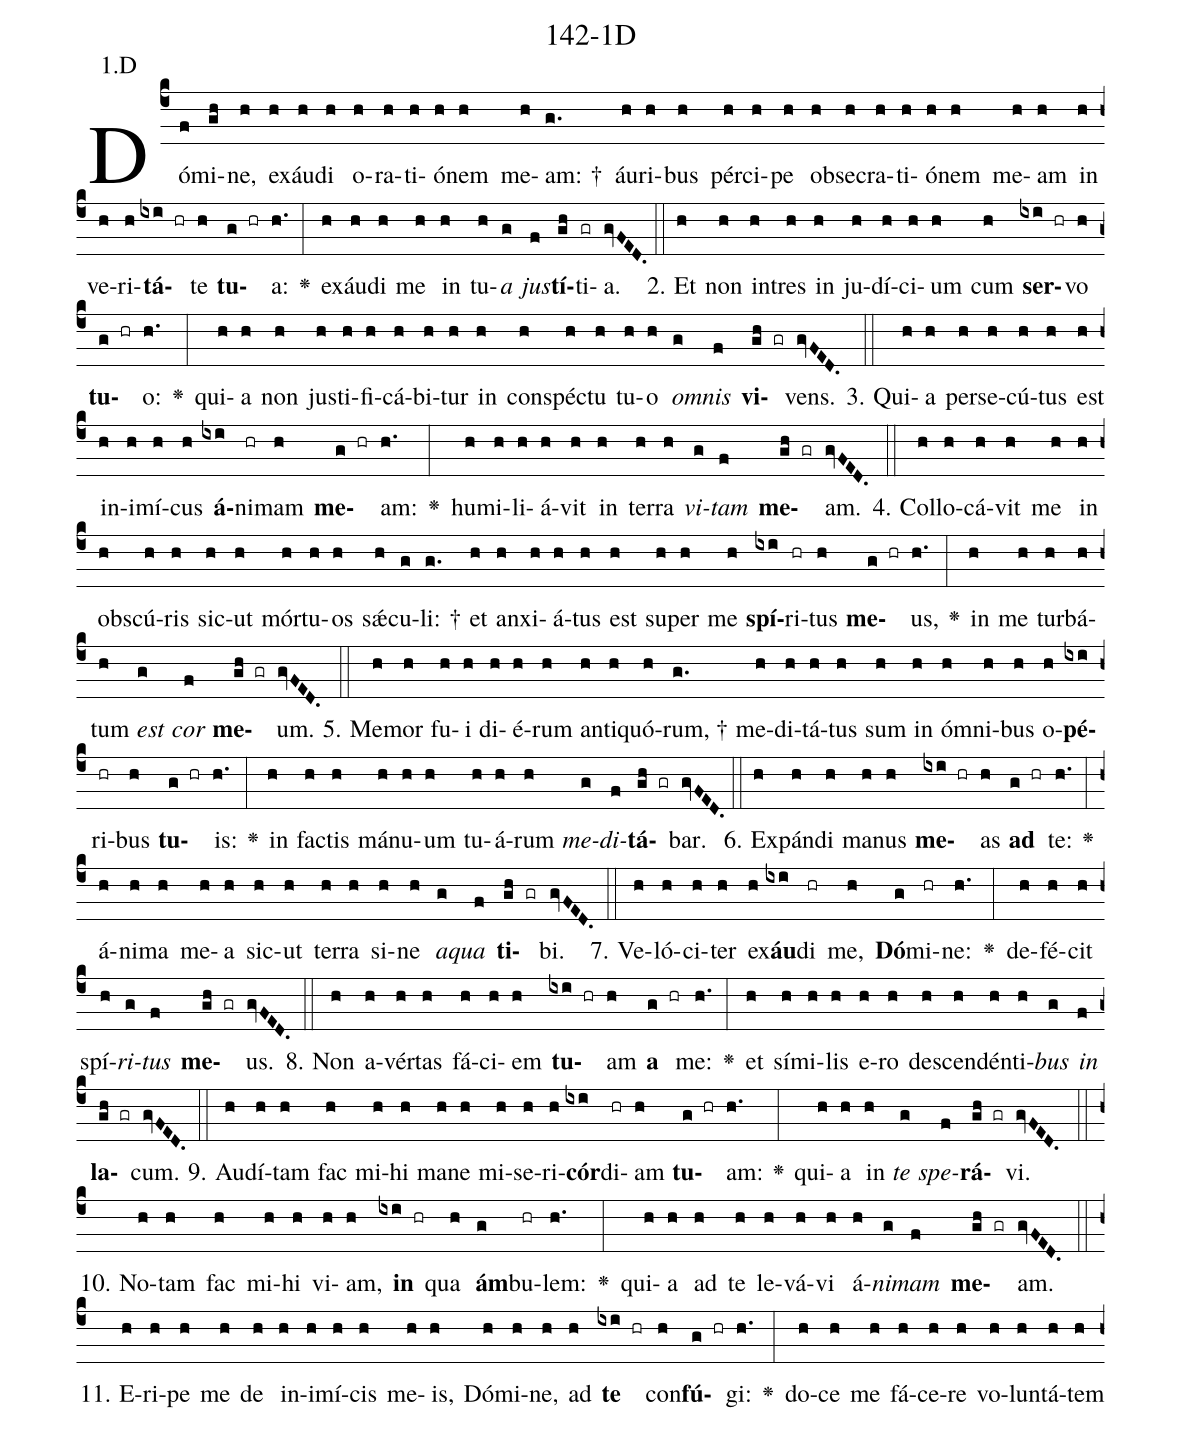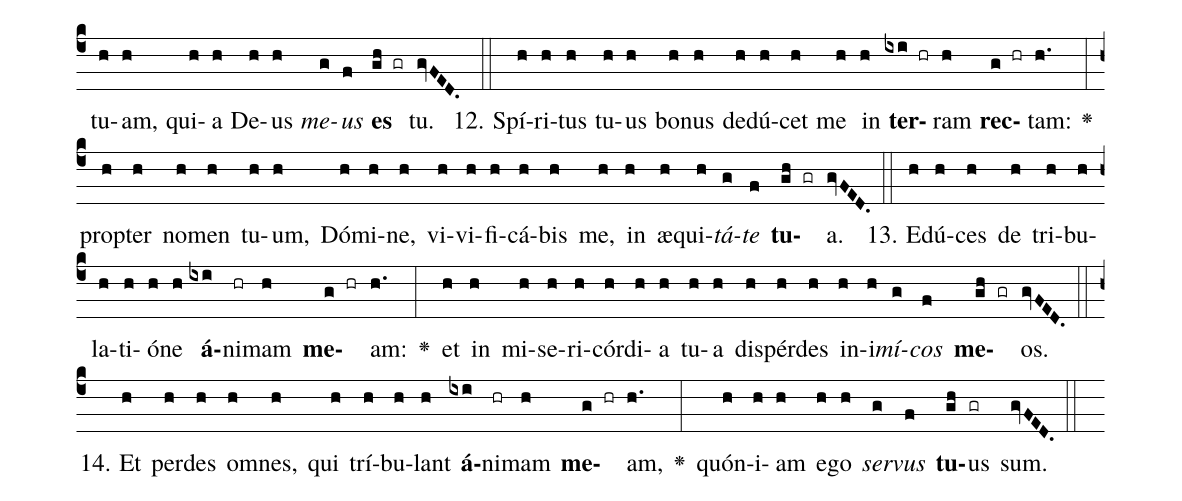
name: 142-1D;
annotation: 1.D;
%%
(c4)Dó(f)mi(gh)ne,(h) ex(h)áu(h)di(h) o(h)ra(h)ti(h)ó(h)nem(h) me(h)am: †(g.) áu(h)ri(h)bus(h) pér(h)ci(h)pe(h) ob(h)se(h)cra(h)ti(h)ó(h)nem(h) me(h)am(h) in(h) ve(h)ri(h)<b>tá</b>(ixi hr)te(h) <b>tu</b>(g hr)a:(h.) <v>\greheightstar</v>(:) ex(h)áu(h)di(h) me(h) in(h) tu(h)<i>a</i>(g) <i>jus</i>(f)<b>tí</b>(gh)ti(gr)a.(gvFED.) (::)
2. Et(h) non(h) in(h)tres(h) in(h) ju(h)dí(h)ci(h)um(h) cum(h) <b>ser</b>(ixi hr)vo(h) <b>tu</b>(g hr)o:(h.) <v>\greheightstar</v>(:) qui(h)a(h) non(h) jus(h)ti(h)fi(h)cá(h)bi(h)tur(h) in(h) con(h)spéc(h)tu(h) tu(h)o(h) <i>om</i>(g)<i>nis</i>(f) <b>vi</b>(gh gr)vens.(gvFED.) (::)
3. Qui(h)a(h) per(h)se(h)cú(h)tus(h) est(h) in(h)i(h)mí(h)cus(h) <b>á</b>(ixi)ni(hr)mam(h) <b>me</b>(g hr)am:(h.) <v>\greheightstar</v>(:) hu(h)mi(h)li(h)á(h)vit(h) in(h) ter(h)ra(h) <i>vi</i>(g)<i>tam</i>(f) <b>me</b>(gh gr)am.(gvFED.) (::)
4. Col(h)lo(h)cá(h)vit(h) me(h) in(h) obs(h)cú(h)ris(h) sic(h)ut(h) mór(h)tu(h)os(h) sǽ(h)cu(g)li: †(g.) et(h) an(h)xi(h)á(h)tus(h) est(h) su(h)per(h) me(h) <b>spí</b>(ixi)ri(hr)tus(h) <b>me</b>(g hr)us,(h.) <v>\greheightstar</v>(:) in(h) me(h) tur(h)bá(h)tum(h) <i>est</i>(g) <i>cor</i>(f) <b>me</b>(gh gr)um.(gvFED.) (::)
5. Me(h)mor(h) fu(h)i(h) di(h)é(h)rum(h) an(h)ti(h)quó(h)rum, †(g.) me(h)di(h)tá(h)tus(h) sum(h) in(h) óm(h)ni(h)bus(h) o(h)<b>pé</b>(ixi)ri(hr)bus(h) <b>tu</b>(g hr)is:(h.) <v>\greheightstar</v>(:) in(h) fac(h)tis(h) má(h)nu(h)um(h) tu(h)á(h)rum(h) <i>me</i>(g)<i>di</i>(f)<b>tá</b>(gh gr)bar.(gvFED.) (::)
6. Ex(h)pán(h)di(h) ma(h)nus(h) <b>me</b>(ixi hr)as(h) <b>ad</b>(g hr) te:(h.) <v>\greheightstar</v>(:) á(h)ni(h)ma(h) me(h)a(h) sic(h)ut(h) ter(h)ra(h) si(h)ne(h) <i>a</i>(g)<i>qua</i>(f) <b>ti</b>(gh gr)bi.(gvFED.) (::)
7. Ve(h)ló(h)ci(h)ter(h) ex(h)<b>áu</b>(ixi)di(hr) me,(h) <b>Dó</b>(g)mi(hr)ne:(h.) <v>\greheightstar</v>(:) de(h)fé(h)cit(h) spí(h)<i>ri</i>(g)<i>tus</i>(f) <b>me</b>(gh gr)us.(gvFED.) (::)
8. Non(h) a(h)vér(h)tas(h) fá(h)ci(h)em(h) <b>tu</b>(ixi hr)am(h) <b>a</b>(g hr) me:(h.) <v>\greheightstar</v>(:) et(h) sí(h)mi(h)lis(h) e(h)ro(h) de(h)scen(h)dén(h)ti(h)<i>bus</i>(g) <i>in</i>(f) <b>la</b>(gh gr)cum.(gvFED.) (::)
9. Au(h)dí(h)tam(h) fac(h) mi(h)hi(h) ma(h)ne(h) mi(h)se(h)ri(h)<b>cór</b>(ixi)di(hr)am(h) <b>tu</b>(g hr)am:(h.) <v>\greheightstar</v>(:) qui(h)a(h) in(h) <i>te</i>(g) <i>spe</i>(f)<b>rá</b>(gh gr)vi.(gvFED.) (::)
10. No(h)tam(h) fac(h) mi(h)hi(h) vi(h)am,(h) <b>in</b>(ixi hr) qua(h) <b>ám</b>(g)bu(hr)lem:(h.) <v>\greheightstar</v>(:) qui(h)a(h) ad(h) te(h) le(h)vá(h)vi(h) á(h)<i>ni</i>(g)<i>mam</i>(f) <b>me</b>(gh gr)am.(gvFED.) (::)
11. E(h)ri(h)pe(h) me(h) de(h) in(h)i(h)mí(h)cis(h) me(h)is,(h) Dó(h)mi(h)ne,(h) ad(h) <b>te</b>(ixi hr) con(h)<b>fú</b>(g hr)gi:(h.) <v>\greheightstar</v>(:) do(h)ce(h) me(h) fá(h)ce(h)re(h) vo(h)lun(h)tá(h)tem(h) tu(h)am,(h) qui(h)a(h) De(h)us(h) <i>me</i>(g)<i>us</i>(f) <b>es</b>(gh gr) tu.(gvFED.) (::)
12. Spí(h)ri(h)tus(h) tu(h)us(h) bo(h)nus(h) de(h)dú(h)cet(h) me(h) in(h) <b>ter</b>(ixi hr)ram(h) <b>rec</b>(g hr)tam:(h.) <v>\greheightstar</v>(:) prop(h)ter(h) no(h)men(h) tu(h)um,(h) Dó(h)mi(h)ne,(h) vi(h)vi(h)fi(h)cá(h)bis(h) me,(h) in(h) æ(h)qui(h)<i>tá</i>(g)<i>te</i>(f) <b>tu</b>(gh gr)a.(gvFED.) (::)
13. E(h)dú(h)ces(h) de(h) tri(h)bu(h)la(h)ti(h)ó(h)ne(h) <b>á</b>(ixi)ni(hr)mam(h) <b>me</b>(g hr)am:(h.) <v>\greheightstar</v>(:) et(h) in(h) mi(h)se(h)ri(h)cór(h)di(h)a(h) tu(h)a(h) dis(h)pér(h)des(h) in(h)i(h)<i>mí</i>(g)<i>cos</i>(f) <b>me</b>(gh gr)os.(gvFED.) (::)
14. Et(h) per(h)des(h) om(h)nes,(h) qui(h) trí(h)bu(h)lant(h) <b>á</b>(ixi)ni(hr)mam(h) <b>me</b>(g hr)am,(h.) <v>\greheightstar</v>(:) quón(h)i(h)am(h) e(h)go(h) <i>ser</i>(g)<i>vus</i>(f) <b>tu</b>(gh)us(gr) sum.(gvFED.) (::)
